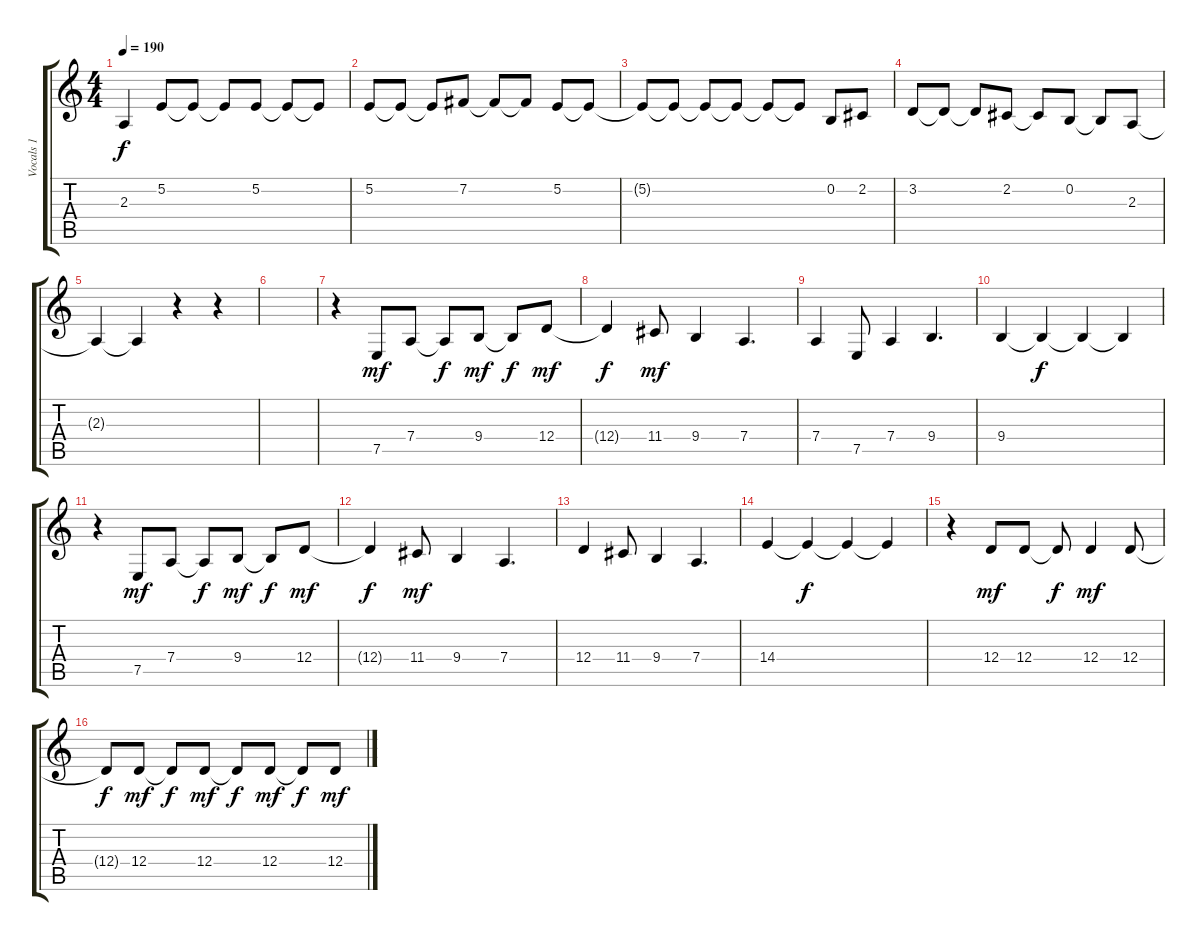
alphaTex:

\track ("Vocals 1" "Vocals 1") {instrument altosax}
\staff {score tabs}
\tuning (E4 B3 G3 D3 A2 E2) {hide}
\ts (4 4)
\tempo 190
\clef g2
\ks c
2.3{t}.4{dy f} 5.2.8 5.2{t}.8 5.2{t}.8 5.2.8 5.2{t}.8 5.2{t}.8 |
5.2.8 5.2{t}.8 5.2{t}.8 7.2.8 7.2{t}.8 7.2{t}.8 5.2.8 5.2{t}.8 |
5.2{t}.8 5.2{t}.8 5.2{t}.8 5.2{t}.8 5.2{t}.8 5.2{t}.8 0.2.8 2.2.8 |
3.2.8 3.2{t}.8 3.2{t}.8 2.2.8 2.2{t}.8 0.2.8 0.2{t}.8 2.3.8 |
2.3{t}.4 2.3{t}.4 r.4 r.4 |
|
r.4 7.5.8{dy mf} 7.4.8 7.4{t}.8{dy f} 9.4.8{dy mf} 9.4{t}.8{dy f} 12.4.8{dy mf} |
12.4{t}.4{dy f} 11.4.8{dy mf} 9.4.4 7.4.4{d} |
7.4.4 7.5.8 7.4.4 9.4.4{d} |
9.4.4 9.4{t}.4{dy f} 9.4{t}.4 9.4{t}.4 |
r.4 7.5.8{dy mf} 7.4.8 7.4{t}.8{dy f} 9.4.8{dy mf} 9.4{t}.8{dy f} 12.4.8{dy mf} |
12.4{t}.4{dy f} 11.4.8{dy mf} 9.4.4 7.4.4{d} |
12.4.4 11.4.8 9.4.4 7.4.4{d} |
14.4.4 14.4{t}.4{dy f} 14.4{t}.4 14.4{t}.4 |
r.4 12.4.8{dy mf} 12.4.8 12.4{t}.8{dy f} 12.4.4{dy mf} 12.4.8 |
12.4{t}.8{dy f} 12.4.8{dy mf} 12.4{t}.8{dy f} 12.4.8{dy mf} 12.4{t}.8{dy f} 12.4.8{dy mf} 12.4{t}.8{dy f} 12.4.8{dy mf}
